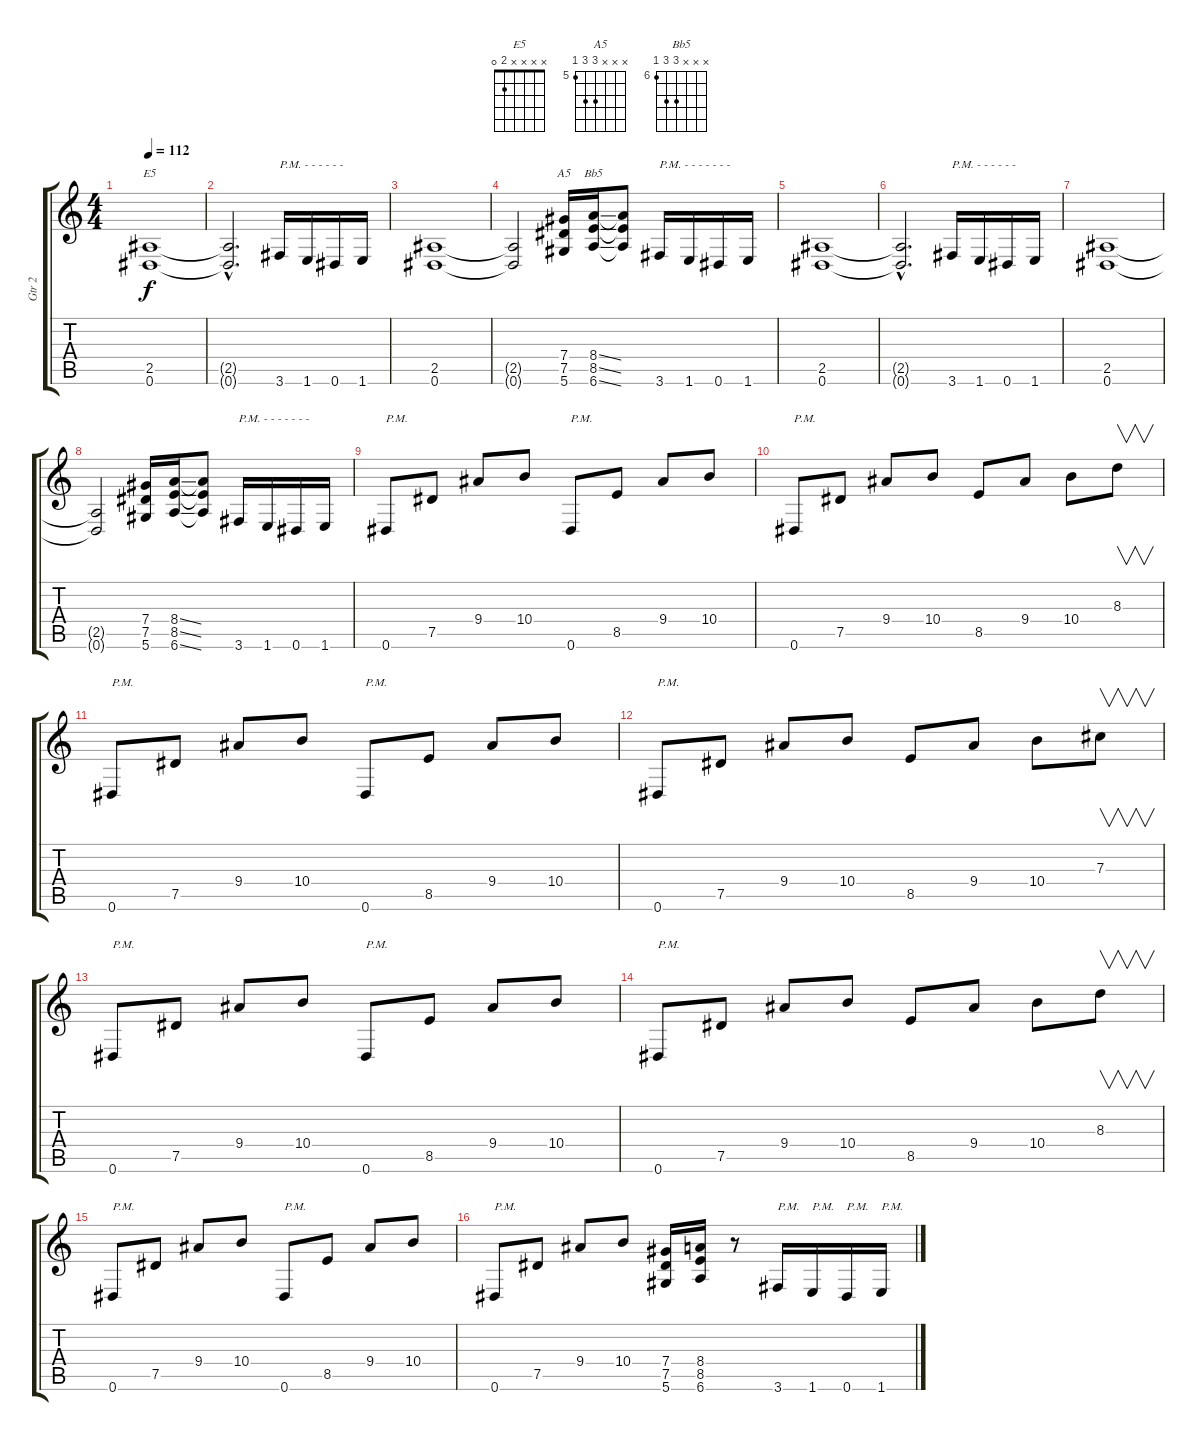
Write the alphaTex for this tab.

\track ("Gtr 2" "Gtr 2") {instrument distortionguitar}
\staff {score tabs}
\tuning (Eb4 Bb3 Gb3 Db3 Ab2 Eb2) {hide}
\chord ("E5" x x x x 2 0)
\chord ("A5" x x x 7 7 5) {firstfret 5}
\chord ("Bb5" x x x 8 8 6) {firstfret 6}
\ts (4 4)
\tempo 112
\clef g2
\ks c
(2.5 0.6).1{ch "E5" dy f} |
(2.5{hac t} 0.6{hac t}).2{d} 3.6.16{txt "P.M. - - - - - -"} 1.6.16 0.6.16 1.6.16 |
(2.5 0.6).1 |
(2.5{t} 0.6{t}).2 (7.4 7.5 5.6).16{ch "A5"} (8.4{ss} 8.5{ss} 6.6{ss}).16{ch "Bb5"} (8.4{t} 8.5{t} 6.6{t}).8 3.6.16{txt "P.M. - - - - - - - "} 1.6.16 0.6.16 1.6.16 |
(2.5 0.6).1 |
(2.5{hac t} 0.6{hac t}).2{d} 3.6.16{txt "P.M. - - - - - -"} 1.6.16 0.6.16 1.6.16 |
(2.5 0.6).1 |
(2.5{t} 0.6{t}).2 (7.4 7.5 5.6).16 (8.4{ss} 8.5{ss} 6.6{ss}).16 (8.4{t} 8.5{t} 6.6{t}).8 3.6.16{txt "P.M. - - - - - - - "} 1.6.16 0.6.16 1.6.16 |
0.6.8{txt "P.M."} 7.5.8 9.4.8 10.4.8 0.6.8{txt "P.M."} 8.5.8 9.4.8 10.4.8 |
0.6.8{txt "P.M."} 7.5.8 9.4.8 10.4.8 8.5.8 9.4.8 10.4.8 8.3.8{v} |
0.6.8{txt "P.M."} 7.5.8 9.4.8 10.4.8 0.6.8{txt "P.M."} 8.5.8 9.4.8 10.4.8 |
0.6.8{txt "P.M."} 7.5.8 9.4.8 10.4.8 8.5.8 9.4.8 10.4.8 7.3.8{v} |
0.6.8{txt "P.M."} 7.5.8 9.4.8 10.4.8 0.6.8{txt "P.M."} 8.5.8 9.4.8 10.4.8 |
0.6.8{txt "P.M."} 7.5.8 9.4.8 10.4.8 8.5.8 9.4.8 10.4.8 8.3.8{v} |
0.6.8{txt "P.M."} 7.5.8 9.4.8 10.4.8 0.6.8{txt "P.M."} 8.5.8 9.4.8 10.4.8 |
0.6.8{txt "P.M."} 7.5.8 9.4.8 10.4.8 (7.4 7.5 5.6).16 (8.4 8.5 6.6).16 r.8 3.6.16{txt "P.M."} 1.6.16{txt "P.M."} 0.6.16{txt "P.M."} 1.6.16{txt "P.M."}
